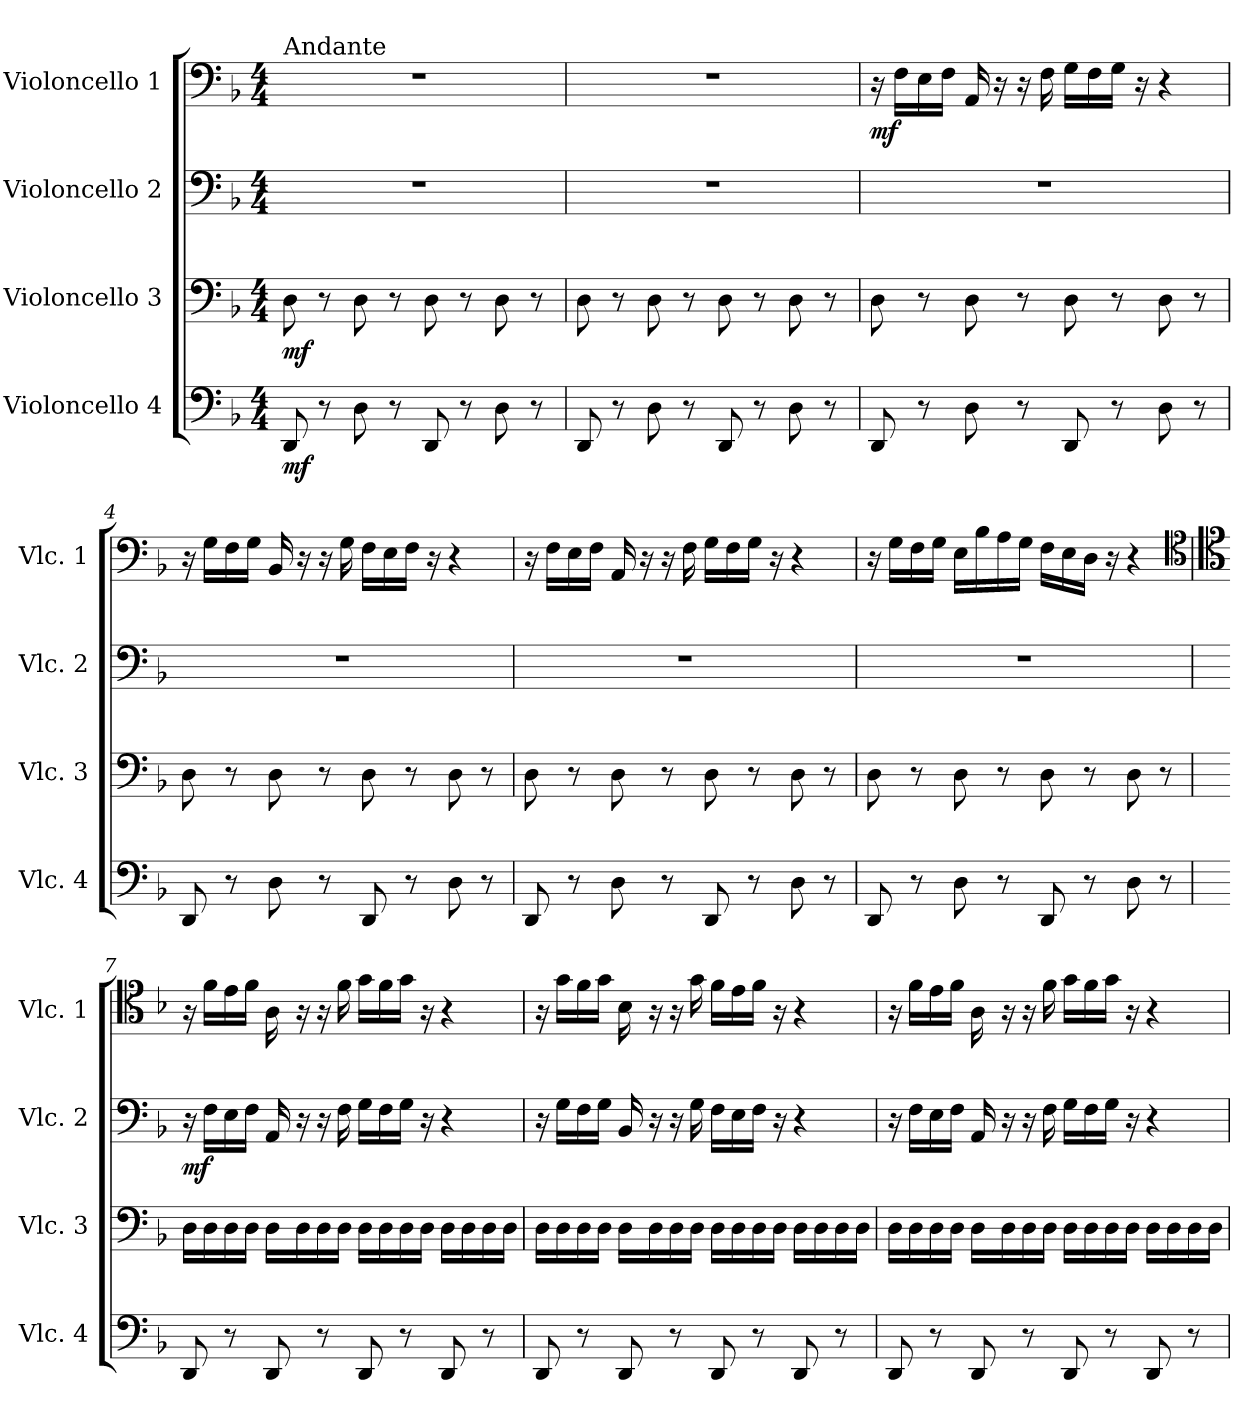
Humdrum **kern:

**kern	**dynam	**kern	**dynam	**kern	**dynam	**kern	**dynam
*part4	*part4	*part3	*part3	*part2	*part2	*part1	*part1
*staff4	*staff4	*staff3	*staff3	*staff2	*staff2	*staff1	*staff1
*I"Violoncello 4	*	*I"Violoncello 3	*	*I"Violoncello 2	*	*I"Violoncello 1	*
*I'Vlc. 4	*	*I'Vlc. 3	*	*I'Vlc. 2	*	*I'Vlc. 1	*
*clefF4	*	*clefF4	*	*clefF4	*	*clefF4	*
*k[b-]	*	*k[b-]	*	*k[b-]	*	*k[b-]	*
*F:	*	*F:	*	*F:	*	*F:	*
*M4/4	*	*M4/4	*	*M4/4	*	*M4/4	*
=1	=1	=1	=1	=1	=1	=1	=1
!	!	!	!	!	!	!LO:TX:a:t=Andante	!
!	!LO:DY:b	!	!LO:DY:b	!	!	!	!
8DD/	mf	8D\	mf	1r	.	1r	.
8r	.	8r	.	.	.	.	.
8D\	.	8D\	.	.	.	.	.
8r	.	8r	.	.	.	.	.
8DD/	.	8D\	.	.	.	.	.
8r	.	8r	.	.	.	.	.
8D\	.	8D\	.	.	.	.	.
8r	.	8r	.	.	.	.	.
=2	=2	=2	=2	=2	=2	=2	=2
8DD/	.	8D\	.	1r	.	1r	.
8r	.	8r	.	.	.	.	.
8D\	.	8D\	.	.	.	.	.
8r	.	8r	.	.	.	.	.
8DD/	.	8D\	.	.	.	.	.
8r	.	8r	.	.	.	.	.
8D\	.	8D\	.	.	.	.	.
8r	.	8r	.	.	.	.	.
=3	=3	=3	=3	=3	=3	=3	=3
!	!	!	!	!	!	!	!LO:DY:b
8DD/	.	8D\	.	1r	.	16r	mf
.	.	.	.	.	.	16F\LL	.
8r	.	8r	.	.	.	16E\	.
.	.	.	.	.	.	16F\JJ	.
8D\	.	8D\	.	.	.	16AA/	.
.	.	.	.	.	.	16r	.
8r	.	8r	.	.	.	16r	.
.	.	.	.	.	.	16F\	.
8DD/	.	8D\	.	.	.	16G\LL	.
.	.	.	.	.	.	16F\	.
8r	.	8r	.	.	.	16G\JJ	.
.	.	.	.	.	.	16r	.
8D\	.	8D\	.	.	.	4r	.
8r	.	8r	.	.	.	.	.
!!LO:LB:g=z
=4	=4	=4	=4	=4	=4	=4	=4
8DD/	.	8D\	.	1r	.	16r	.
.	.	.	.	.	.	16G\LL	.
8r	.	8r	.	.	.	16F\	.
.	.	.	.	.	.	16G\JJ	.
8D\	.	8D\	.	.	.	16BB-/	.
.	.	.	.	.	.	16r	.
8r	.	8r	.	.	.	16r	.
.	.	.	.	.	.	16G\	.
8DD/	.	8D\	.	.	.	16F\LL	.
.	.	.	.	.	.	16E\	.
8r	.	8r	.	.	.	16F\JJ	.
.	.	.	.	.	.	16r	.
8D\	.	8D\	.	.	.	4r	.
8r	.	8r	.	.	.	.	.
=5	=5	=5	=5	=5	=5	=5	=5
8DD/	.	8D\	.	1r	.	16r	.
.	.	.	.	.	.	16F\LL	.
8r	.	8r	.	.	.	16E\	.
.	.	.	.	.	.	16F\JJ	.
8D\	.	8D\	.	.	.	16AA/	.
.	.	.	.	.	.	16r	.
8r	.	8r	.	.	.	16r	.
.	.	.	.	.	.	16F\	.
8DD/	.	8D\	.	.	.	16G\LL	.
.	.	.	.	.	.	16F\	.
8r	.	8r	.	.	.	16G\JJ	.
.	.	.	.	.	.	16r	.
8D\	.	8D\	.	.	.	4r	.
8r	.	8r	.	.	.	.	.
=6	=6	=6	=6	=6	=6	=6	=6
8DD/	.	8D\	.	1r	.	16r	.
.	.	.	.	.	.	16G\LL	.
8r	.	8r	.	.	.	16F\	.
.	.	.	.	.	.	16G\JJ	.
8D\	.	8D\	.	.	.	16E\LL	.
.	.	.	.	.	.	16B-\	.
8r	.	8r	.	.	.	16A\	.
.	.	.	.	.	.	16G\JJ	.
8DD/	.	8D\	.	.	.	16F\LL	.
.	.	.	.	.	.	16E\	.
8r	.	8r	.	.	.	16D\JJ	.
.	.	.	.	.	.	16r	.
8D\	.	8D\	.	.	.	4r	.
8r	.	8r	.	.	.	.	.
*	*	*	*	*	*	*clefC4	*
!!LO:LB:g=z
=7	=7	=7	=7	=7	=7	=7	=7
*	*	*	*	*	*	*clefC4	*
!	!	!	!	!	!LO:DY:b	!	!
8DD/	.	16D\LL	.	16r	mf	16r	.
.	.	16D\	.	16F\LL	.	16f\LL	.
8r	.	16D\	.	16E\	.	16e\	.
.	.	16D\JJ	.	16F\JJ	.	16f\JJ	.
8DD/	.	16D\LL	.	16AA/	.	16A\	.
.	.	16D\	.	16r	.	16r	.
8r	.	16D\	.	16r	.	16r	.
.	.	16D\JJ	.	16F\	.	16f\	.
8DD/	.	16D\LL	.	16G\LL	.	16g\LL	.
.	.	16D\	.	16F\	.	16f\	.
8r	.	16D\	.	16G\JJ	.	16g\JJ	.
.	.	16D\JJ	.	16r	.	16r	.
8DD/	.	16D\LL	.	4r	.	4r	.
.	.	16D\	.	.	.	.	.
8r	.	16D\	.	.	.	.	.
.	.	16D\JJ	.	.	.	.	.
=8	=8	=8	=8	=8	=8	=8	=8
8DD/	.	16D\LL	.	16r	.	16r	.
.	.	16D\	.	16G\LL	.	16g\LL	.
8r	.	16D\	.	16F\	.	16f\	.
.	.	16D\JJ	.	16G\JJ	.	16g\JJ	.
8DD/	.	16D\LL	.	16BB-/	.	16B-\	.
.	.	16D\	.	16r	.	16r	.
8r	.	16D\	.	16r	.	16r	.
.	.	16D\JJ	.	16G\	.	16g\	.
8DD/	.	16D\LL	.	16F\LL	.	16f\LL	.
.	.	16D\	.	16E\	.	16e\	.
8r	.	16D\	.	16F\JJ	.	16f\JJ	.
.	.	16D\JJ	.	16r	.	16r	.
8DD/	.	16D\LL	.	4r	.	4r	.
.	.	16D\	.	.	.	.	.
8r	.	16D\	.	.	.	.	.
.	.	16D\JJ	.	.	.	.	.
!!LO:PB:g=z
=9	=9	=9	=9	=9	=9	=9	=9
8DD/	.	16D\LL	.	16r	.	16r	.
.	.	16D\	.	16F\LL	.	16f\LL	.
8r	.	16D\	.	16E\	.	16e\	.
.	.	16D\JJ	.	16F\JJ	.	16f\JJ	.
8DD/	.	16D\LL	.	16AA/	.	16A\	.
.	.	16D\	.	16r	.	16r	.
8r	.	16D\	.	16r	.	16r	.
.	.	16D\JJ	.	16F\	.	16f\	.
8DD/	.	16D\LL	.	16G\LL	.	16g\LL	.
.	.	16D\	.	16F\	.	16f\	.
8r	.	16D\	.	16G\JJ	.	16g\JJ	.
.	.	16D\JJ	.	16r	.	16r	.
8DD/	.	16D\LL	.	4r	.	4r	.
.	.	16D\	.	.	.	.	.
8r	.	16D\	.	.	.	.	.
.	.	16D\JJ	.	.	.	.	.
=	=	=	=	=	=	=	=
*-	*-	*-	*-	*-	*-	*-	*-
